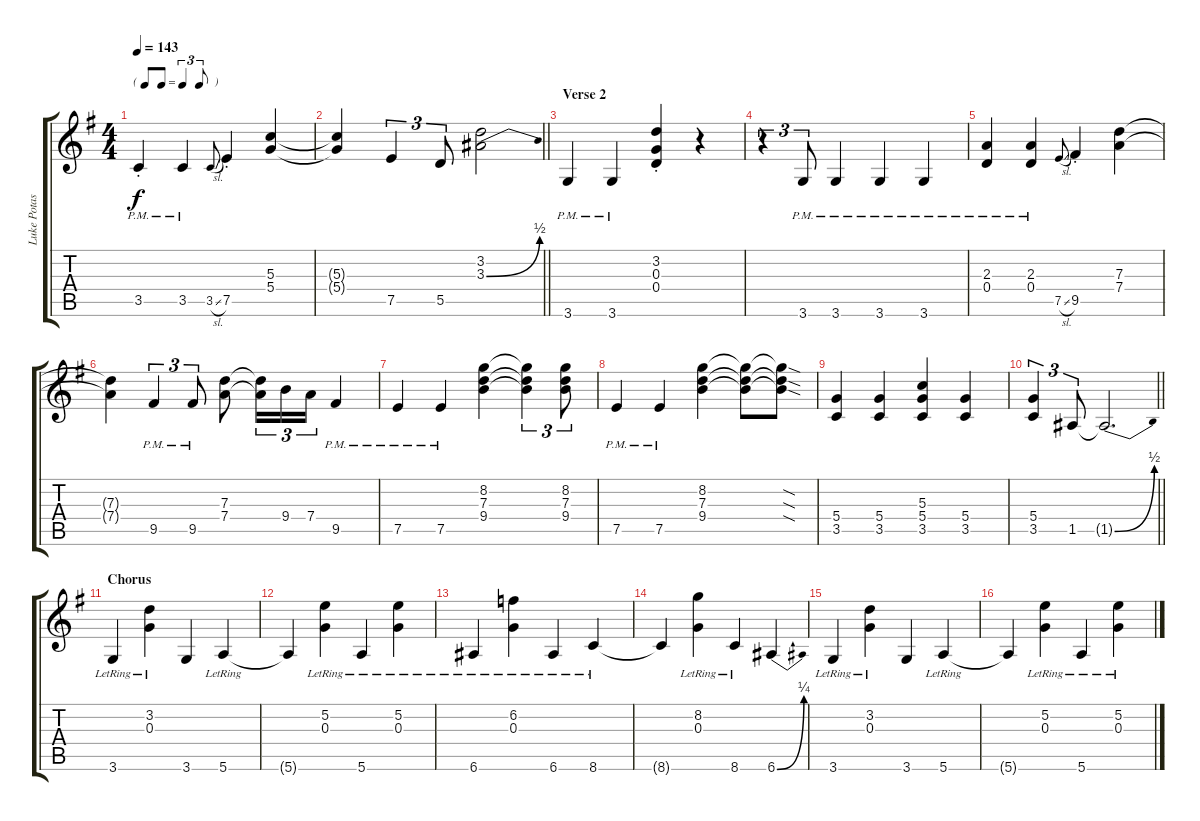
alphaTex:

\track ("Luke Potashnick" "Luke Potas") {instrument overdrivenguitar}
\staff {score tabs}
\tuning (E4 B3 G3 D3 A2 E2) {hide}
\ts (4 4)
\tf triplet8th
\tempo 143
\clef g2
\ks g
3.5{pm st}.4{dy f} 3.5{pm}.4 3.5{sl}.8{gr onbeat} 7.5{st}.4 (5.3 5.4).4 |
\barLineRight lightlight
(5.3{t} 5.4{t}).4 7.5.4{tu (3 2)} 5.5.8{tu (3 2)} (3.2 3.3{be (bend 0 0 60 2)}).2 |
\section ("" "Verse 2")
3.6{pm}.4 3.6{pm}.4 (3.2{st} 0.3{st} 0.4{st}).4 r.4 |
r.4{tu (3 2)} 3.6{pm}.8{tu (3 2)} 3.6{pm}.4 3.6{pm}.4 3.6{pm}.4 |
(2.3{pm} 0.4{pm}).4 (2.3{pm} 0.4{pm}).4 7.5{sl}.8{gr onbeat} 9.5{st}.4 (7.3 7.4).4 |
(7.3{t} 7.4{t}).4 9.5{pm}.4{tu (3 2)} 9.5{pm}.8{tu (3 2)} (7.3 7.4).8 (7.3{t} 7.4{t}).16{tu (3 2)} 9.4.16{tu (3 2)} 7.4.16{tu (3 2)} 9.5{pm}.4 |
7.5{pm}.4 7.5{pm}.4 (8.2 7.3 9.4).4 (8.2{t} 7.3{t} 9.4{t}).4{tu (3 2)} (8.2 7.3 9.4).8{tu (3 2)} |
7.5{pm}.4 7.5{pm}.4 (8.2 7.3 9.4).4 (8.2{t} 7.3{t} 9.4{t}).8 (8.2{sod t} 7.3{sod t} 9.4{sod t}).8 |
(5.4 3.5).4 (5.4 3.5).4 (5.3 5.4 3.5).4 (5.4 3.5).4 |
\barLineRight lightlight
(5.4 3.5).4{tu (3 2)} 1.5.8{tu (3 2)} 1.5{be (bend 0 0 60 2) t}.2{d} |
\section ("" "Chorus")
3.6{lr}.4 (3.2 0.3{lr}).4 3.6.4 5.6{lr}.4 |
5.6{t}.4 (5.2 0.3{lr}).4 5.6{lr}.4 (5.2 0.3{lr}).4 |
6.6{lr}.4 (6.2 0.3{lr}).4 6.6{lr}.4 8.6{lr}.4 |
8.6{t}.4 (8.2 0.3{lr}).4 8.6{lr}.4 6.6{be (bend 0 0 60 1)}.4 |
3.6{lr}.4 (3.2 0.3{lr}).4 3.6.4 5.6{lr}.4 |
5.6{t}.4 (5.2 0.3{lr}).4 5.6{lr}.4 (5.2 0.3{lr}).4
